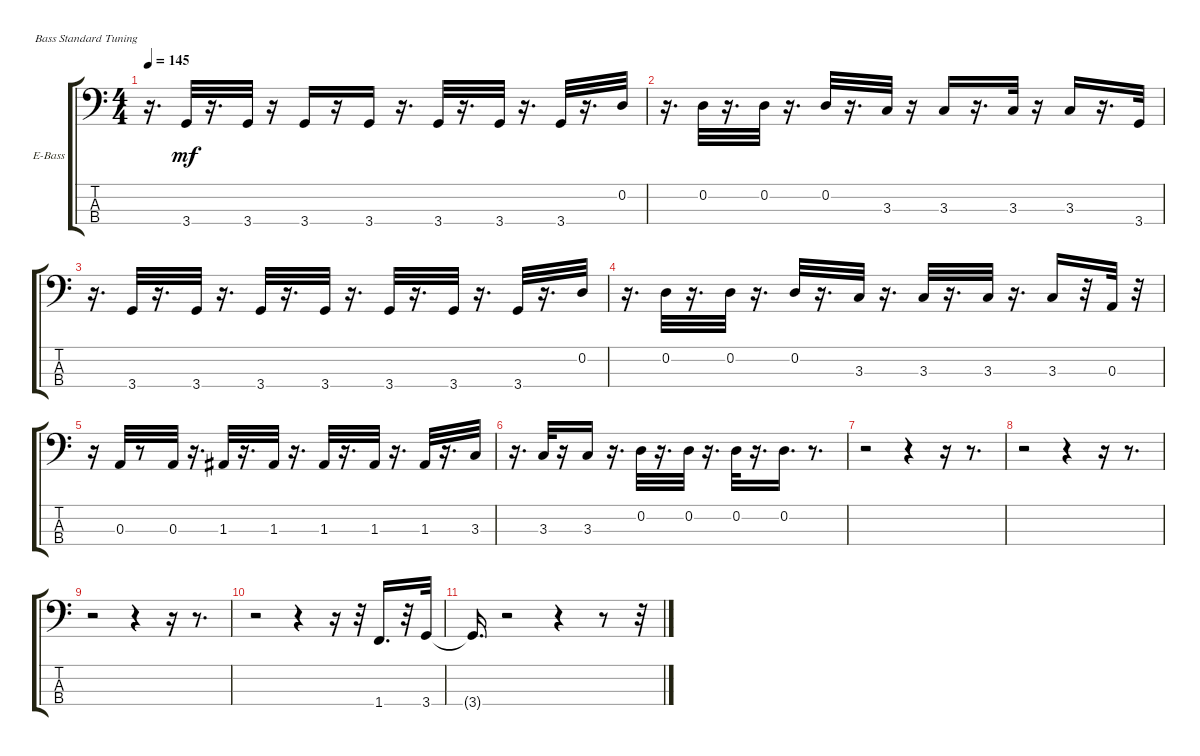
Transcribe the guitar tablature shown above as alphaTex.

\bracketExtendMode groupsimilarinstruments
\firstSystemTrackNameOrientation horizontal
\otherSystemsTrackNameOrientation horizontal
\track ("Bass" "E-Bass") {instrument electricbassfinger}
\staff {score tabs}
\tuning (G2 D2 A1 E1)
\ts (4 4)
\tempo 145
\clef f4
\ks c
r.16{d dy mf} 3.4.32 r.16{d} 3.4.32 r.16 3.4.16 r.16 3.4.16 r.16{d} 3.4.32 r.16{d} 3.4.32 r.16{d} 3.4.32 r.16{d} 0.2.32 |
r.16{d} 0.2.32 r.16{d} 0.2.32 r.16{d} 0.2.32 r.16{d} 3.3.32 r.16 3.3.16 r.16{d} 3.3.32 r.16 3.3.16 r.16{d} 3.4.32 |
r.16{d} 3.4.32 r.16{d} 3.4.32 r.16{d} 3.4.32 r.16{d} 3.4.32 r.16{d} 3.4.32 r.16{d} 3.4.32 r.16{d} 3.4.32 r.16{d} 0.2.32 |
r.16{d} 0.2.32 r.16{d} 0.2.32 r.16{d} 0.2.32 r.16{d} 3.3.32 r.16{d} 3.3.32 r.16{d} 3.3.32 r.16{d} 3.3.16 r.32 0.3.32 r.32 |
r.16 0.3.32 r.8 0.3.32 r.16{d} 1.3.32 r.16{d} 1.3.32 r.16{d} 1.3.32 r.16{d} 1.3.32 r.16{d} 1.3.32 r.16{d} 3.3.32 |
r.16{d} 3.3.32 r.16 3.3.16 r.16{d} 0.2.32 r.16{d} 0.2.32 r.16{d} 0.2.32 r.16{d} 0.2.16{d} r.8{d} |
r.2 r.4 r.16 r.8{d} |
r.2 r.4 r.16 r.8{d} |
r.2 r.4 r.16 r.8{d} |
r.2 r.4 r.16 r.32 1.4.16{d} r.32 3.4.32 |
3.4{t}.16{d} r.2 r.4 r.8 r.32
